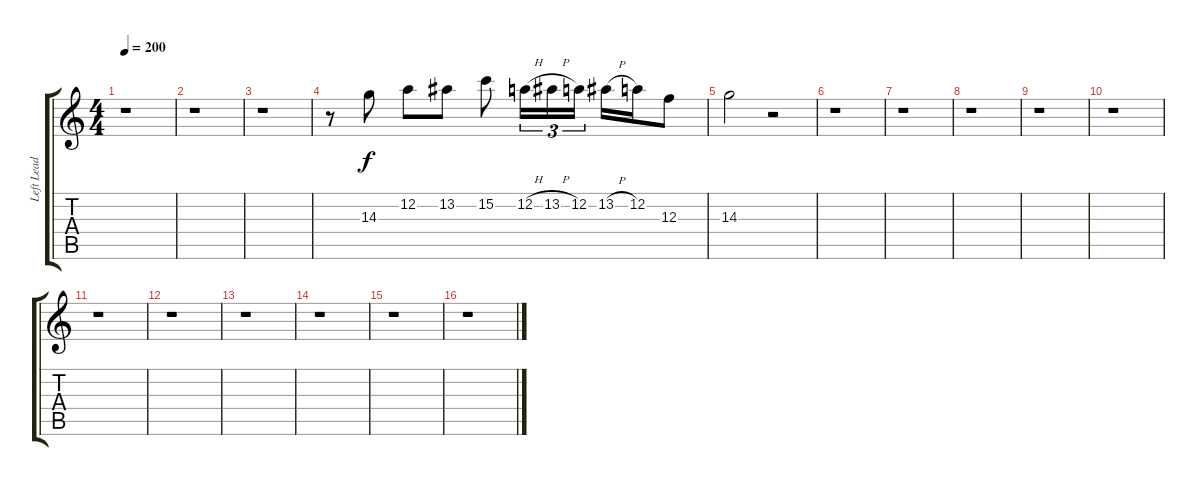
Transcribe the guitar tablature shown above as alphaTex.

\track ("Left Lead Gtr" "Left Lead ") {instrument overdrivenguitar}
\staff {score tabs}
\tuning (D4 A3 F3 C3 G2 D2) {hide}
\ts (4 4)
\tempo 200
\clef g2
\ks c
r.1{dy f} |
r.1 |
r.1 |
r.8 14.3.8 12.2.8 13.2.8 15.2.8 12.2{h}.16{tu (3 2)} 13.2{h}.16{tu (3 2)} 12.2.16{tu (3 2)} 13.2{h}.16 12.2.16 12.3.8 |
14.3.2 r.2 |
r.1 |
r.1 |
r.1 |
r.1 |
r.1 |
r.1 |
r.1 |
r.1 |
r.1 |
r.1 |
r.1
